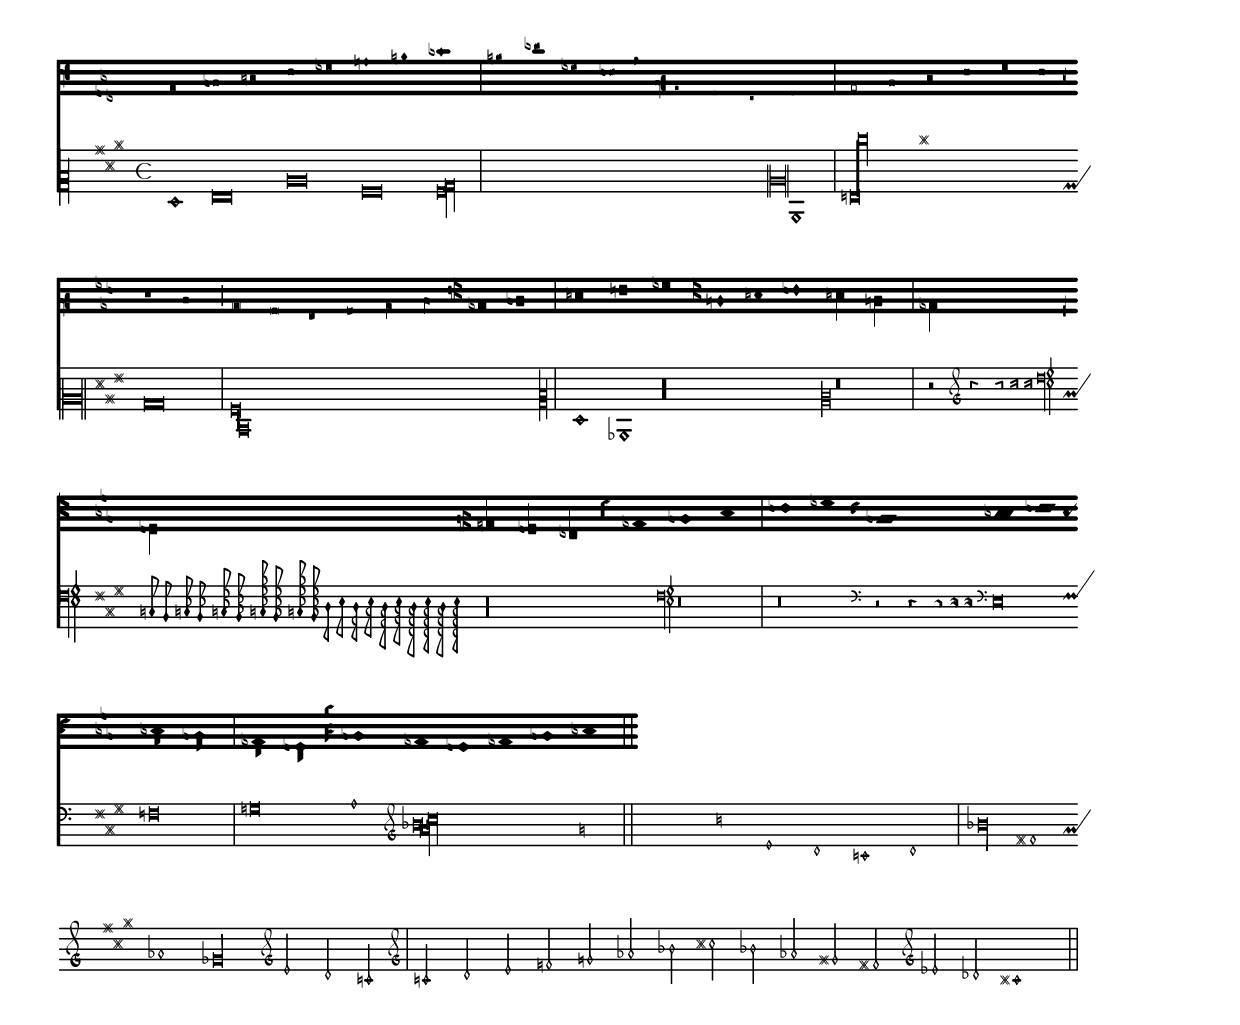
% DO NOT EDIT this file manually; it is automatically
% generated from Documentation/snippets/new
% Make any changes in Documentation/snippets/new/
% and then run scripts/auxiliar/makelsr.py
%
% This file is in the public domain.
%% Note: this file works from version 2.15.9
%% This file is in the public domain.
\version "2.15.9"

\header {
%% Translation of GIT committish: 2d548a99cb9dba80f2ff035582009477cd37eceb
  texidoces = "
Aquí se muestran muchos de (¿o quizá todos?) los símbolos que
están contemplados por la capacidad de LilyPond para la música
antigua.
"

  doctitlees = "Tipografía de música antigua"


%% Translation of GIT committish: 9a65042d49324f2e3dff18c4b0858def81232eea
  texidocfr ="
Voici comment graver la plupart, sinon tous les symboles que
LilyPond prend en charge en matière de musique ancienne.

"
  doctitlefr = "Gravure de musique ancienne"

  lsrtags = "ancient-notation"

  texidoc = "
Shown here are many (all?) of the symbols that are included in
LilyPond's support for ancient notation.
"
  doctitle = "Ancient fonts"
} % begin verbatim

upperStaff = \new VaticanaStaff = "upperStaff" <<
  \context VaticanaVoice <<
    \transpose c c {

      \override NoteHead #'style = #'vaticana.punctum
      \key es \major
      \clef "vaticana-fa2"
      c1 des e f ges

      \override NoteHead #'style = #'vaticana.inclinatum
      a! b ces'
      \bar "|"
      % \break % 1 (8*1)

      \override NoteHead #'style = #'vaticana.quilisma
      b! des'! ges! fes!
      \breathe
      \clef "vaticana-fa1"
      \override NoteHead #'style = #'vaticana.plica
      es d
      \override NoteHead #'style = #'vaticana.reverse.plica
      c d
      \bar "|"
      % \break %2 (8*1)

      \override NoteHead #'style = #'vaticana.punctum.cavum
      es f
      \override NoteHead #'style = #'vaticana.lpes
      g as
      \override NoteHead #'style = #'vaticana.upes
      bes as
      \override NoteHead #'style = #'vaticana.vupes
      g f
      \override NoteHead #'style = #'vaticana.linea.punctum
      \once \override Staff.BarLine #'bar-extent = #'(-1 . 1) \bar "|"
      % \break % 3 (8*1)

      es d
      \override NoteHead #'style = #'vaticana.epiphonus
      c d
      \override NoteHead #'style = #'vaticana.cephalicus
      es f

      \override Staff.KeySignature #'glyph-name-alist = #alteration-medicaea-glyph-name-alist
      \override Staff.Accidental #'glyph-name-alist = #alteration-medicaea-glyph-name-alist
      \override Staff.Custos #'style = #'medicaea
      \override NoteHead #'style = #'medicaea.punctum
      \clef "medicaea-fa2"
      ces des
      \bar "|"
      % \break % 4 (8*1)

      e! f! ges
      \clef "medicaea-do2"
      \override NoteHead #'style = #'medicaea.inclinatum
      a! b! ces'
      \override NoteHead #'style = #'medicaea.virga
      b! a!
      \bar "|"
      % \break % 5 (8*1)

      ges fes
      \clef "medicaea-fa1"
      \override NoteHead #'style = #'medicaea.rvirga
      e des ces

      \override Staff.KeySignature #'glyph-name-alist = #alteration-hufnagel-glyph-name-alist
      \override Staff.Accidental #'glyph-name-alist = #alteration-hufnagel-glyph-name-alist
      \override Staff.Custos #'style = #'hufnagel
      \override NoteHead #'style = #'hufnagel.punctum
      \clef "hufnagel-fa2"
      ces des es
      \bar "|"
      % \break % 6 (8*1)

      fes ges
      \clef "hufnagel-do2"
      \override NoteHead #'style = #'hufnagel.lpes
      as! bes! ces'
      \override NoteHead #'style = #'hufnagel.virga
      bes! as!
      \bar "|"
      % \break % 7 (8*1)

      ges! fes!
      \clef "hufnagel-do-fa"
      \override NoteHead #'style = #'hufnagel.punctum
      es! des ces des! es! fes!
      \bar "||"
      % \break % 8 (8*1)

      s32*1
      % \break % 12 (32*1)
    } % begin verbatim

  >>
>>

lowerStaff = \new MensuralStaff = "lowerStaff" <<
  \context MensuralVoice <<
    \transpose c c {

      \key a \major
      cis'1 d'\breve gis'\breve e'\breve \[ e'\longa fis'\longa \]
      \set Staff.forceClef = ##t
      \clef "neomensural-c2"
      cis1
      \bar "|"
      % \break % 2 (16*1)

      \[ g\breve dis''\longa \]
      b\breve \[ a\longa d\longa \]
      \clef "petrucci-c2"
      % \break % 4 (16*1)

      fis1 ces1
      \clef "petrucci-c2"
      r\longa
      \set Staff.forceClef = ##t
      \clef "mensural-c2"
      r\breve
      \bar "|"
      % \break % 5 (8*1)

      r2
      \clef "mensural-g"
      r4 r8 r16 r16
      \override NoteHead #'style = #'mensural
      \override Rest #'style = #'mensural
      \clef "petrucci-f"
      c8 b, c16 b, c32 b, c64 b, c64 b,
      d8 e d16 e d32 e d64 e d64 e
      r\longa
      \set Staff.forceClef = ##t
      \clef "petrucci-f"
      r\breve
      \bar "|"
      % \break % 6 (8*1)

      r\breve
      \clef "mensural-f"
      r2 r4 r8 r16 r16

      \set Staff.forceClef = ##t
      \clef "mensural-f"
      e\breve f g a1
      \clef "mensural-g"
      % \break % 7 (8*1)

      \[ bes'!\longa a'!\longa c''!\longa \]
      e'1 d' c' d' \bar "|"
      \bar "|"
      % \break % 9 (16*1)

      bes'!\longa fis'!1 as'!1 ges'!\longa % lig
      \set Staff.forceClef = ##t
      \clef "mensural-g"
      e'2 d' c' \bar "|"
      % \break % 11 (16*1)

      \set Staff.forceClef = ##t
      \clef "petrucci-g"
      c'2 d' e' f'
      \clef "petrucci-g"
      g' as'! bes'! cis''!
      bes'! as'! gis'! fis'!
      \set Staff.forceClef = ##t
      \clef "mensural-g"
      es'! des'! cis'!1 \bar "||"
      % \break % 12 (8*1)
    }
  >>
>>

\paper {
  line-thickness = #(/ staff-space 5.0)
}

\score {
  <<
    \upperStaff
    \lowerStaff
  >>
  \layout {
    indent = 0.0
    line-width = 17.25\cm
    \context {
      \Score
      timing = ##f
    }
    \context {
      \MensuralVoice
      \override NoteHead #'style = #'neomensural
      \override Rest #'style = #'neomensural
      \override Flag #'style = #'mensural
      \override Stem #'thickness = #1.0
    }
    \context {
      \MensuralStaff
      \revert  BarLine #'transparent
      \override KeySignature #'glyph-name-alist = #alteration-mensural-glyph-name-alist
      clefGlyph = #"clefs.petrucci.c2"
    }
    \context {
      \VaticanaStaff
      \revert  BarLine #'transparent
      \override StaffSymbol #'thickness = #2.0
      \override KeySignature #'glyph-name-alist = #alteration-vaticana-glyph-name-alist
      \override Custos #'neutral-position = #4
    }
  }
}

